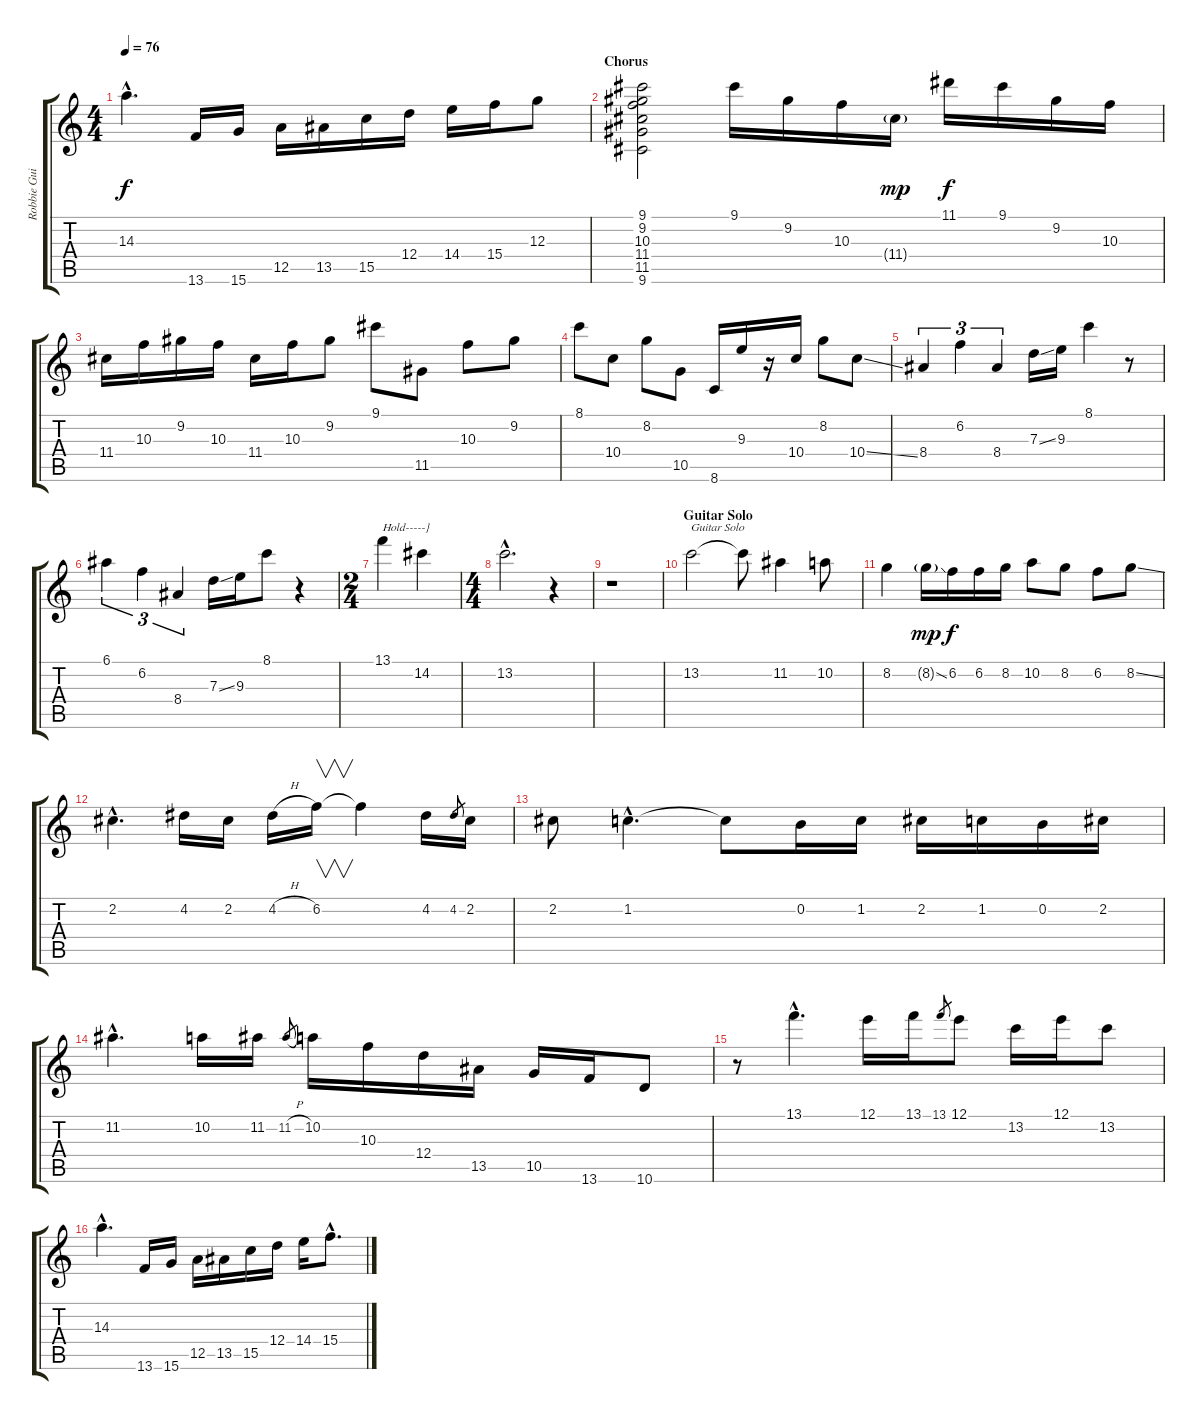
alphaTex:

\track ("Robbie Guitar" "Robbie Gui") {instrument electricguitarclean}
\staff {score tabs}
\tuning (E4 B3 G3 D3 A2 E2) {hide}
\ts (4 4)
\tempo 76
\clef g2
\ks c
14.3{hac}.4{d dy f} 13.6.16 15.6.16 12.5.16 13.5.16 15.5.16 12.4.16 14.4.16 15.4.16 12.3.8 |
\section ("" "Chorus")
(9.1 9.2 10.3 11.4 11.5 9.6).2 9.1.16 9.2.16 10.3.16 11.4{g}.16{dy mp} 11.1.16{dy f} 9.1.16 9.2.16 10.3.16 |
11.4.16 10.3.16 9.2.16 10.3.16 11.4.16 10.3.16 9.2.8 9.1.8 11.5.8 10.3.8 9.2.8 |
8.1.8 10.4.8 8.2.8 10.5.8 8.6.16 9.3.16 r.16 10.4.16 8.2.8 10.4{ss}.8 |
8.4.4{tu (3 2)} 6.2.4{tu (3 2)} 8.4.4{tu (3 2)} 7.3{ss}.16 9.3.16 8.1.4 r.8 |
6.1.4{tu (3 2)} 6.2.4{tu (3 2)} 8.4.4{tu (3 2)} 7.3{ss}.16 9.3.16 8.1.8 r.4 |
\ts (2 4)
13.1.4{txt "Hold-----}"} 14.2.4 |
\ts (4 4)
13.2{hac}.2{d} r.4 |
r.1 |
\section ("" "Guitar Solo")
13.2.2{txt "Guitar Solo"} 13.2{t}.8 11.2.4 10.2.8 |
8.2.4 8.2{ss g}.16{dy mp} 6.2.16{dy f} 6.2.16 8.2.16 10.2.8 8.2.8 6.2.8 8.2{ss}.8 |
2.2{hac}.4{d} 4.2.16 2.2.16 4.2{h}.16 6.2.16{v} 6.2{t}.4 4.2.16 4.2.8{gr} 2.2.16 |
2.2.8 1.2{hac}.4{d} 1.2{t}.8 0.2.16 1.2.16 2.2.16 1.2.16 0.2.16 2.2.16 |
11.2{hac}.4{d} 10.2.16 11.2.16 11.2{h}.8{gr} 10.2.16 10.3.16 12.4.16 13.5.16 10.5.16 13.6.16 10.6.8 |
r.8 13.1{hac}.4{d} 12.1.16 13.1.16 13.1.8{gr} 12.1.8 13.2.16 12.1.16 13.2.8 |
14.3{hac}.4{d} 13.6.16 15.6.16 12.5.16 13.5.16 15.5.16 12.4.16 14.4.16 15.4{hac}.8{d}
